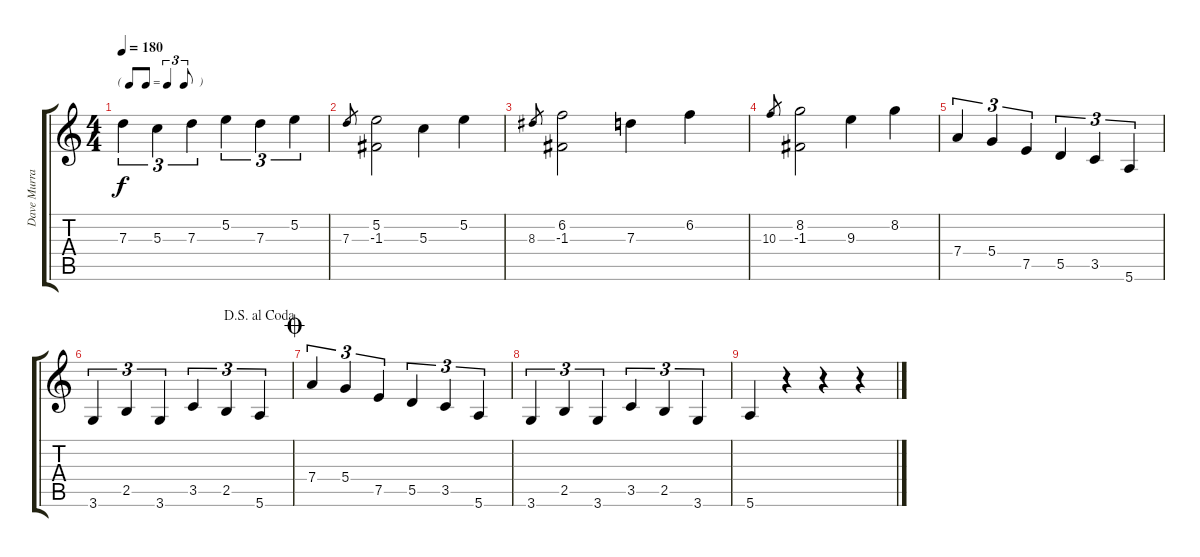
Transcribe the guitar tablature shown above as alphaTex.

\track ("Dave Murray" "Dave Murra") {instrument distortionguitar}
\staff {score tabs}
\tuning (E4 B3 G3 D3 A2 E2) {hide}
\ts (4 4)
\tf triplet8th
\tempo 180
\clef g2
\ks c
7.3.4{tu (3 2) dy f} 5.3.4{tu (3 2)} 7.3.4{tu (3 2)} 5.2.4{tu (3 2)} 7.3.4{tu (3 2)} 5.2.4{tu (3 2)} |
7.3.8{gr} (5.2 -1.3).2 5.3.4 5.2.4 |
8.3.8{gr} (6.2 -1.3).2 7.3.4 6.2.4 |
10.3.8{gr} (8.2 -1.3).2 9.3.4 8.2.4 |
7.4.4{tu (3 2)} 5.4.4{tu (3 2)} 7.5.4{tu (3 2)} 5.5.4{tu (3 2)} 3.5.4{tu (3 2)} 5.6.4{tu (3 2)} |
\jump dalsegnoalcoda
3.6.4{tu (3 2)} 2.5.4{tu (3 2)} 3.6.4{tu (3 2)} 3.5.4{tu (3 2)} 2.5.4{tu (3 2)} 5.6.4{tu (3 2)} |
\jump coda
7.4.4{tu (3 2)} 5.4.4{tu (3 2)} 7.5.4{tu (3 2)} 5.5.4{tu (3 2)} 3.5.4{tu (3 2)} 5.6.4{tu (3 2)} |
3.6.4{tu (3 2)} 2.5.4{tu (3 2)} 3.6.4{tu (3 2)} 3.5.4{tu (3 2)} 2.5.4{tu (3 2)} 3.6.4{tu (3 2)} |
5.6.4 r.4 r.4 r.4
